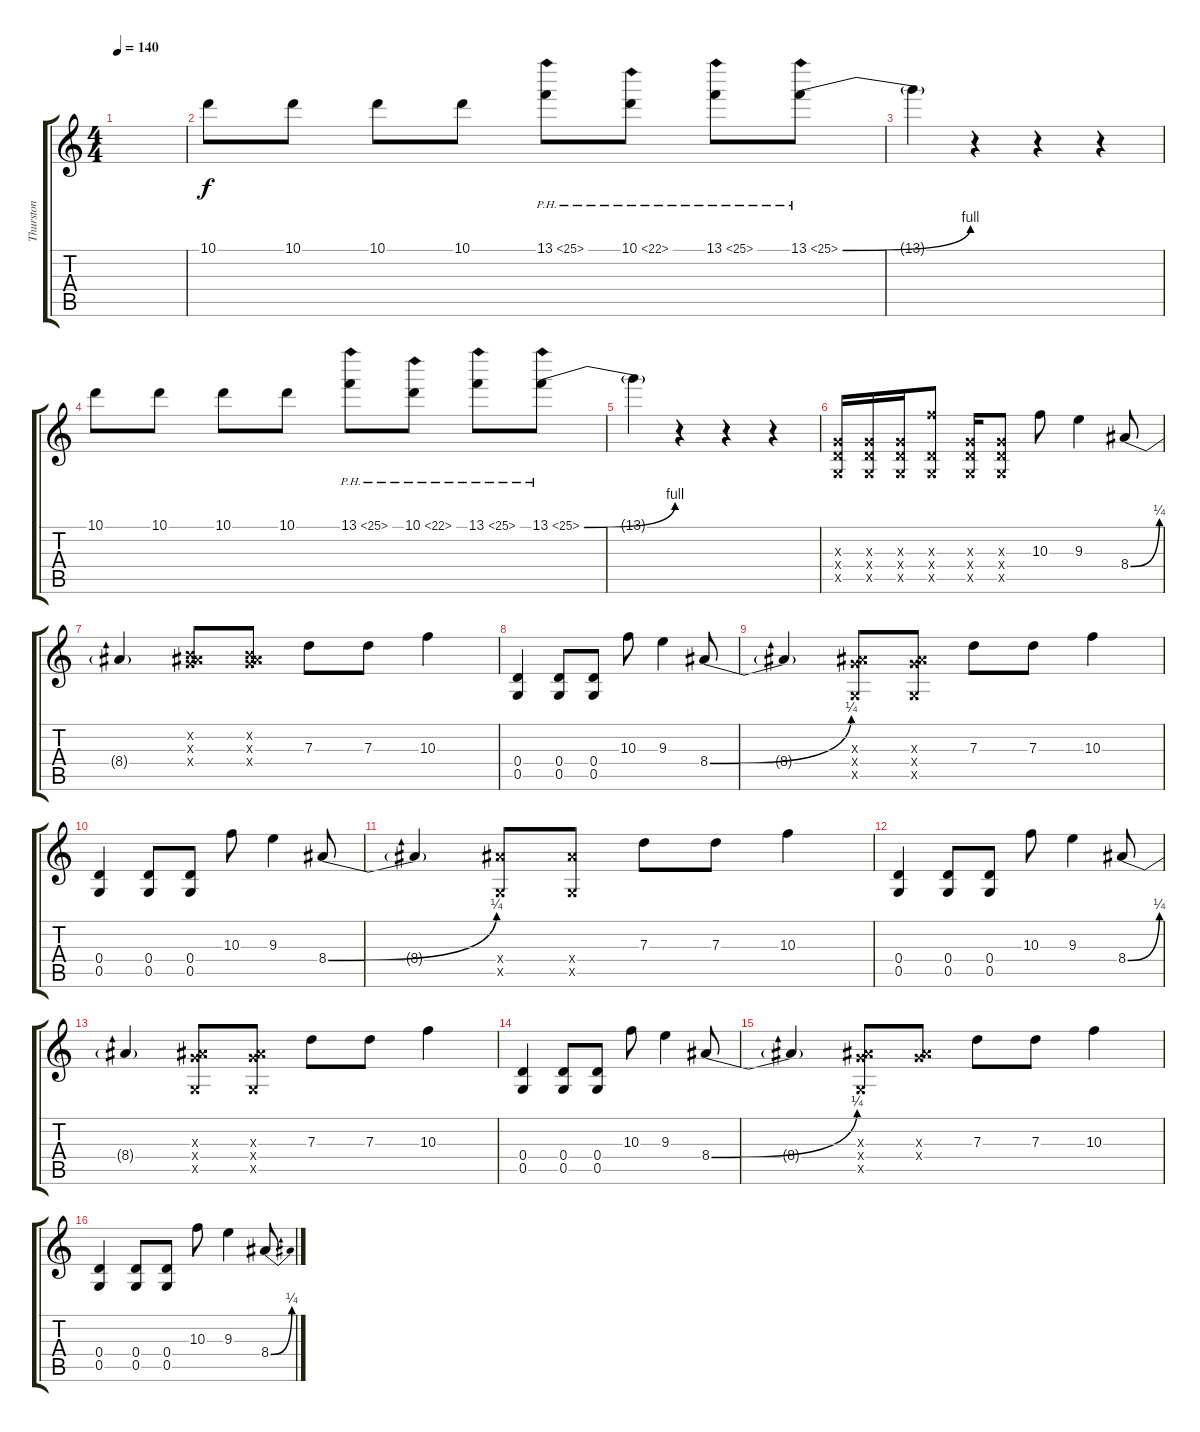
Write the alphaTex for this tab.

\track ("Thurston" "Thurston") {instrument distortionguitar}
\staff {score tabs}
\tuning (E4 B3 G3 D3 G2 E2) {hide}
\ts (4 4)
\tempo 140
\clef g2
\ks c
|
10.1.8 10.1.8 10.1.8 10.1.8 13.1{ph 12}.8 10.1{ph 12}.8 13.1{ph 12}.8 13.1{be (bend 0 0 60 4) ph 12}.8 |
13.1{t}.4 r.4 r.4 r.4 |
10.1.8 10.1.8 10.1.8 10.1.8 13.1{ph 12}.8 10.1{ph 12}.8 13.1{ph 12}.8 13.1{be (bend 0 0 60 4) ph 12}.8 |
13.1{t}.4 r.4 r.4 r.4 |
(0.3{x} 0.4{x} 0.5{x}).16 (0.3{x} 0.4{x} 0.5{x}).16 (0.3{x} 0.4{x} 0.5{x}).16 (10.3{x} 0.4{x} 0.5{x}).8 (0.3{x} 0.4{x} 0.5{x}).16 (0.3{x} 0.4{x} 0.5{x}).8 10.3.8 9.3.4 8.4{be (bend 0 0 60 1)}.8 |
8.4{t}.4 (0.2{x} 0.3{x} 8.4{x}).8 (0.2{x} 0.3{x} 8.4{x}).8 7.3.8 7.3.8 10.3.4 |
(0.4 0.5).4 (0.4 0.5).8 (0.4 0.5).8 10.3.8 9.3.4 8.4{be (bend 0 0 60 1)}.8 |
8.4{t}.4 (0.3{x} 8.4{x} 0.5{x}).8 (0.3{x} 8.4{x} 0.5{x}).8 7.3.8 7.3.8 10.3.4 |
(0.4 0.5).4 (0.4 0.5).8 (0.4 0.5).8 10.3.8 9.3.4 8.4{be (bend 0 0 60 1)}.8 |
8.4{t}.4 (8.4{x} 0.5{x}).8 (8.4{x} 0.5{x}).8 7.3.8 7.3.8 10.3.4 |
(0.4 0.5).4 (0.4 0.5).8 (0.4 0.5).8 10.3.8 9.3.4 8.4{be (bend 0 0 60 1)}.8 |
8.4{t}.4 (0.3{x} 8.4{x} 0.5{x}).8 (0.3{x} 8.4{x} 0.5{x}).8 7.3.8 7.3.8 10.3.4 |
(0.4 0.5).4 (0.4 0.5).8 (0.4 0.5).8 10.3.8 9.3.4 8.4{be (bend 0 0 60 1)}.8 |
8.4{t}.4 (0.3{x} 8.4{x} 0.5{x}).8 (0.3{x} 8.4{x}).8 7.3.8 7.3.8 10.3.4 |
(0.4 0.5).4 (0.4 0.5).8 (0.4 0.5).8 10.3.8 9.3.4 8.4{be (bend 0 0 60 1)}.8
